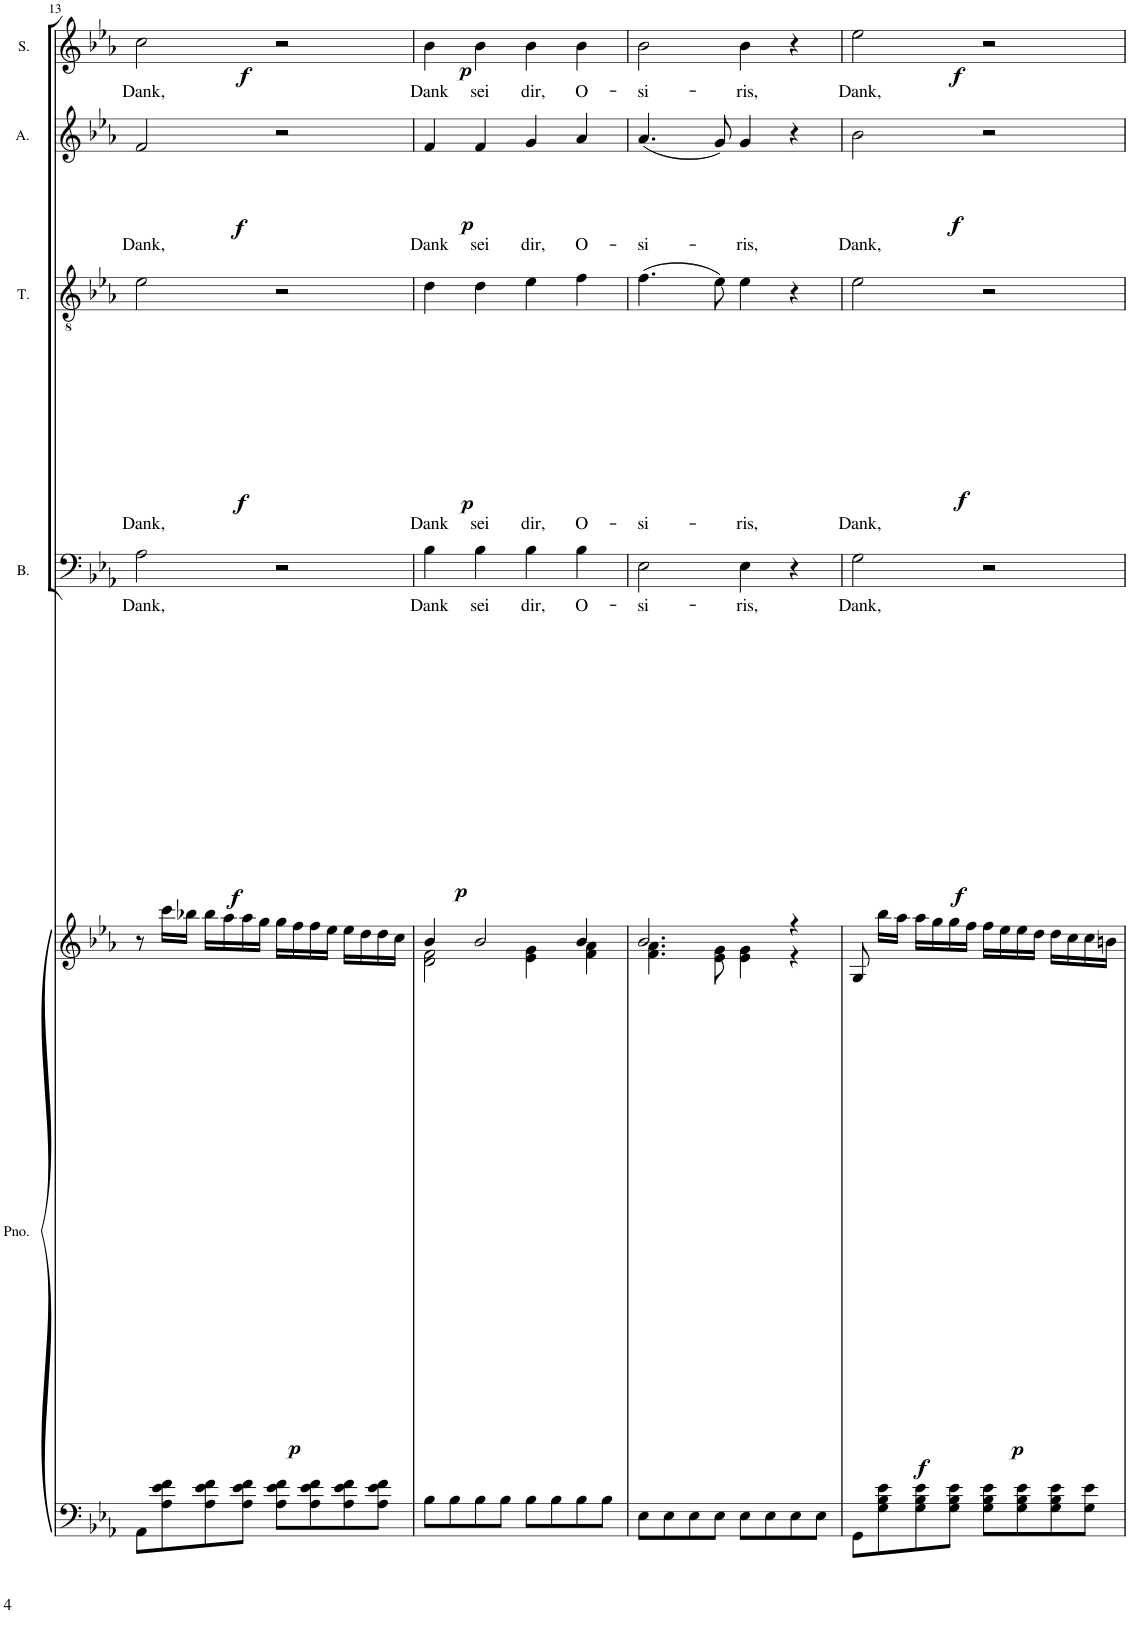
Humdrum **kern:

**kern	**kern	**dynam	**kern	**text	**dynam	**kern	**text	**dynam	**kern	**text	**dynam	**kern	**text	**dynam
*part5	*part5	*part5	*part4	*part4	*part4	*part3	*part3	*part3	*part2	*part2	*part2	*part1	*part1	*part1
*staff6	*staff5	*staff5/6	*staff4	*staff4	*staff4	*staff3	*staff3	*staff3	*staff2	*staff2	*staff2	*staff1	*staff1	*staff1
*I"Piano	*	*	*I"Bass	*	*	*I"Tenor	*	*	*I"Alto	*	*	*I"Soprano	*	*
*I'Pno.	*	*	*I'B.	*	*	*I'T.	*	*	*I'A.	*	*	*I'S.	*	*
!!LO:PB:g=z
*clefF4	*clefG2	*	*clefF4	*	*	*clefGv2	*	*	*clefG2	*	*	*clefG2	*	*
*k[b-e-a-]	*k[b-e-a-]	*	*k[b-e-a-]	*	*	*k[b-e-a-]	*	*	*k[b-e-a-]	*	*	*k[b-e-a-]	*	*
*M4/4	*M4/4	*	*M4/4	*	*	*M4/4	*	*	*M4/4	*	*	*M4/4	*	*
*met(c)	*met(c)	*	*met(c)	*	*	*met(c)	*	*	*met(c)	*	*	*met(c)	*	*
=13	=13	=13	=13	=13	=13	=13	=13	=13	=13	=13	=13	=13	=13	=13
!	!	!LO:DY:b=2	!	!LO:LY:b	!LO:DY:b	!	!LO:LY:b	!LO:DY:b	!	!LO:LY:b	!LO:DY:b	!	!LO:LY:b	!LO:DY:b
8AA-\L	8r	f	2A-\	Dank,	f	2e-\	Dank,	f	2f/	Dank,	f	2cc\	Dank,	f
!	!	!LO:DY:b	!	!	!	!	!	!	!	!	!	!	!	!
8A-\ 8e-\ 8f\	16ccc\LL	p	.	.	.	.	.	.	.	.	.	.	.	.
.	16bb-X\JJ	.	.	.	.	.	.	.	.	.	.	.	.	.
8A-\ 8e-\ 8f\	16bb-\LL	.	.	.	.	.	.	.	.	.	.	.	.	.
.	16aa-\	.	.	.	.	.	.	.	.	.	.	.	.	.
8A-\ 8e-\ 8f\J	16aa-\	.	.	.	.	.	.	.	.	.	.	.	.	.
.	16gg\JJ	.	.	.	.	.	.	.	.	.	.	.	.	.
8A-\ 8e-\ 8f\L	16gg\LL	.	2r	.	.	2r	.	.	2r	.	.	2r	.	.
.	16ff\	.	.	.	.	.	.	.	.	.	.	.	.	.
8A-\ 8e-\ 8f\	16ff\	.	.	.	.	.	.	.	.	.	.	.	.	.
.	16ee-\JJ	.	.	.	.	.	.	.	.	.	.	.	.	.
8A-\ 8e-\ 8f\	16ee-\LL	.	.	.	.	.	.	.	.	.	.	.	.	.
.	16dd\	.	.	.	.	.	.	.	.	.	.	.	.	.
8A-\ 8e-\ 8f\J	16dd\	.	.	.	.	.	.	.	.	.	.	.	.	.
.	16cc\JJ	.	.	.	.	.	.	.	.	.	.	.	.	.
=14	=14	=14	=14	=14	=14	=14	=14	=14	=14	=14	=14	=14	=14	=14
*	*^	*	*	*	*	*	*	*	*	*	*	*	*	*
!	!	!	!LO:DY:b=2	!	!LO:LY:b	!LO:DY:b	!	!LO:LY:b	!LO:DY:b	!	!LO:LY:b	!LO:DY:b	!	!LO:LY:b	!LO:DY:b
8B-\L	4b-/	2d\ 2f\	p	4B-\	Dank	p	4d\	Dank	p	4f/	Dank	p	4b-\	Dank	p
8B-\	.	.	.	.	.	.	.	.	.	.	.	.	.	.	.
!	!	!	!	!	!LO:LY:b	!	!	!LO:LY:b	!	!	!LO:LY:b	!	!	!LO:LY:b	!
8B-\	2b-/	.	.	4B-\	sei	.	4d\	sei	.	4f/	sei	.	4b-\	sei	.
8B-\J	.	.	.	.	.	.	.	.	.	.	.	.	.	.	.
!	!	!	!	!	!LO:LY:b	!	!	!LO:LY:b	!	!	!LO:LY:b	!	!	!LO:LY:b	!
8B-\L	.	4e-\ 4g\	.	4B-\	dir,	.	4e-\	dir,	.	4g/	dir,	.	4b-\	dir,	.
8B-\	.	.	.	.	.	.	.	.	.	.	.	.	.	.	.
!	!	!	!	!	!LO:LY:b	!	!	!LO:LY:b	!	!	!LO:LY:b	!	!	!LO:LY:b	!
8B-\	4b-/	4f\ 4a-\	.	4B-\	O-	.	4f\	O-	.	4a-/	O-	.	4b-\	O-	.
8B-\J	.	.	.	.	.	.	.	.	.	.	.	.	.	.	.
=15	=15	=15	=15	=15	=15	=15	=15	=15	=15	=15	=15	=15	=15	=15	=15
!	!	!	!	!	!LO:LY:b	!	!	!LO:LY:b	!	!	!LO:LY:b	!	!	!LO:LY:b	!
8E-\L	2.b-/	4.f\ 4.a-\	.	2E-\	-si-	.	(4.f\	-si-	.	(4.a-/	-si-	.	2b-\	-si-	.
8E-\	.	.	.	.	.	.	.	.	.	.	.	.	.	.	.
8E-\	.	.	.	.	.	.	.	.	.	.	.	.	.	.	.
8E-\J	.	8e-\ 8g\	.	.	.	.	8e-\)	.	.	8g/)	.	.	.	.	.
!	!	!	!	!	!LO:LY:b	!	!	!LO:LY:b	!	!	!LO:LY:b	!	!	!LO:LY:b	!
8E-\L	.	4e-\ 4g\	.	4E-\	-ris,	.	4e-\	-ris,	.	4g/	-ris,	.	4b-\	-ris,	.
8E-\	.	.	.	.	.	.	.	.	.	.	.	.	.	.	.
8E-\	4r	4r	.	4r	.	.	4r	.	.	4r	.	.	4r	.	.
8E-\J	.	.	.	.	.	.	.	.	.	.	.	.	.	.	.
*	*v	*v	*	*	*	*	*	*	*	*	*	*	*	*	*
=16	=16	=16	=16	=16	=16	=16	=16	=16	=16	=16	=16	=16	=16	=16
!	!	!LO:DY:b	!	!LO:LY:b	!LO:DY:b	!	!LO:LY:b	!LO:DY:b	!	!LO:LY:b	!LO:DY:b	!	!LO:LY:b	!LO:DY:b
8GG\L	8G/	f	2G\	Dank,	f	2e-\	Dank,	f	2b-\	Dank,	f	2ee-\	Dank,	f
!	!	!LO:DY:b	!	!	!	!	!	!	!	!	!	!	!	!
8G\ 8B-\ 8e-\	16bb-\LL	p	.	.	.	.	.	.	.	.	.	.	.	.
.	16aa-\JJ	.	.	.	.	.	.	.	.	.	.	.	.	.
8G\ 8B-\ 8e-\	16aa-\LL	.	.	.	.	.	.	.	.	.	.	.	.	.
.	16gg\	.	.	.	.	.	.	.	.	.	.	.	.	.
8G\ 8B-\ 8e-\J	16gg\	.	.	.	.	.	.	.	.	.	.	.	.	.
.	16ff\JJ	.	.	.	.	.	.	.	.	.	.	.	.	.
8G\ 8B-\ 8e-\L	16ff\LL	.	2r	.	.	2r	.	.	2r	.	.	2r	.	.
.	16ee-\	.	.	.	.	.	.	.	.	.	.	.	.	.
8G\ 8B-\ 8e-\	16ee-\	.	.	.	.	.	.	.	.	.	.	.	.	.
.	16dd\JJ	.	.	.	.	.	.	.	.	.	.	.	.	.
8G\ 8B-\ 8e-\	16dd\LL	.	.	.	.	.	.	.	.	.	.	.	.	.
.	16cc\	.	.	.	.	.	.	.	.	.	.	.	.	.
8G\ 8e-\J	16cc\	.	.	.	.	.	.	.	.	.	.	.	.	.
.	16bn\JJ	.	.	.	.	.	.	.	.	.	.	.	.	.
=	=	=	=	=	=	=	=	=	=	=	=	=	=	=
*-	*-	*-	*-	*-	*-	*-	*-	*-	*-	*-	*-	*-	*-	*-
